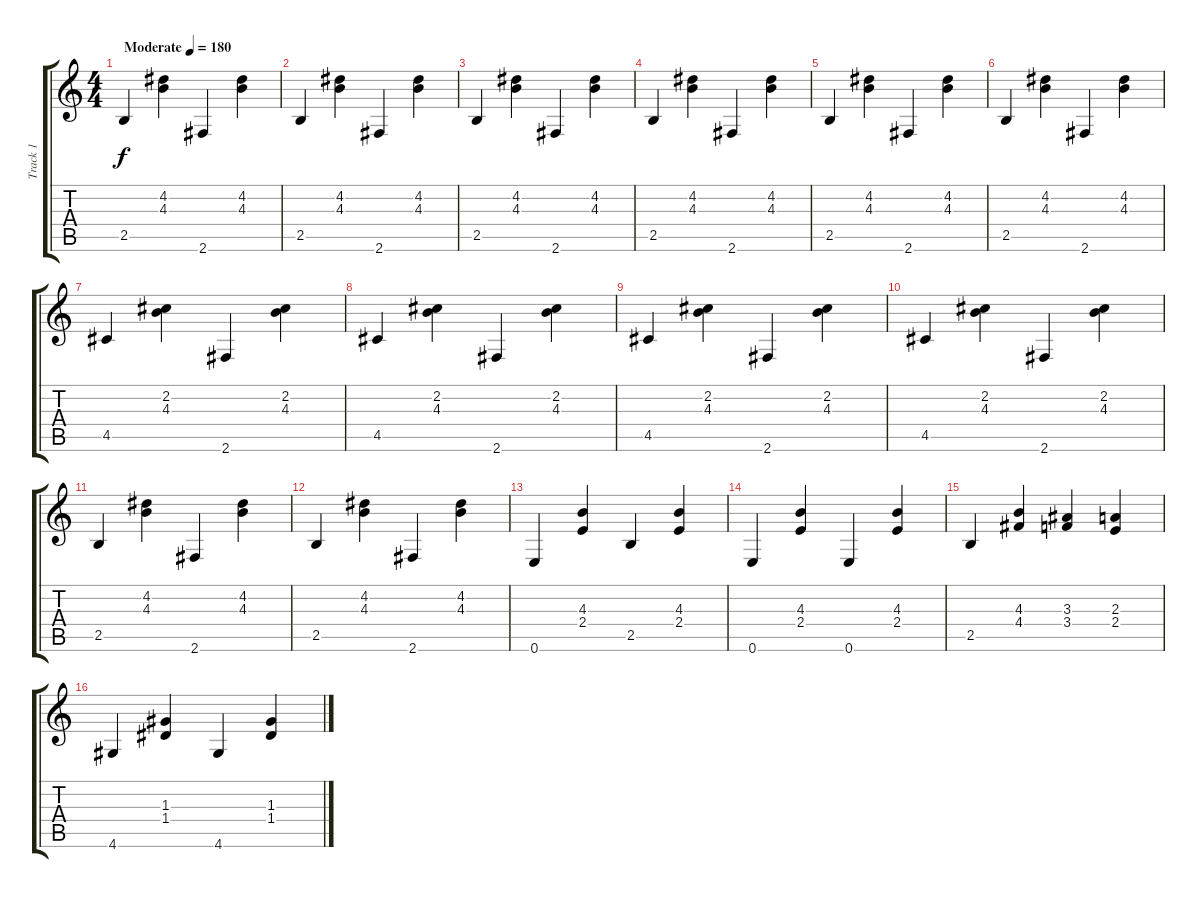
\track ("Track 1" "Track 1") {instrument acousticguitarsteel}
\staff {score tabs}
\tuning (E4 B3 G3 D3 A2 E2) {hide}
\ts (4 4)
\tempo (180 "Moderate")
\clef g2
\ks c
2.5.4{dy f instrument acousticguitarsteel} (4.2 4.3).4 2.6.4 (4.2 4.3).4 |
2.5.4 (4.2 4.3).4 2.6.4 (4.2 4.3).4 |
2.5.4 (4.2 4.3).4 2.6.4 (4.2 4.3).4 |
2.5.4 (4.2 4.3).4 2.6.4 (4.2 4.3).4 |
2.5.4 (4.2 4.3).4 2.6.4 (4.2 4.3).4 |
2.5.4 (4.2 4.3).4 2.6.4 (4.2 4.3).4 |
4.5.4 (2.2 4.3).4 2.6.4 (2.2 4.3).4 |
4.5.4 (2.2 4.3).4 2.6.4 (2.2 4.3).4 |
4.5.4 (2.2 4.3).4 2.6.4 (2.2 4.3).4 |
4.5.4 (2.2 4.3).4 2.6.4 (2.2 4.3).4 |
2.5.4 (4.2 4.3).4 2.6.4 (4.2 4.3).4 |
2.5.4 (4.2 4.3).4 2.6.4 (4.2 4.3).4 |
0.6.4 (4.3 2.4).4 2.5.4 (4.3 2.4).4 |
0.6.4 (4.3 2.4).4 0.6.4 (4.3 2.4).4 |
2.5.4 (4.3 4.4).4 (3.3 3.4).4 (2.3 2.4).4 |
4.6.4 (1.3 1.4).4 4.6.4 (1.3 1.4).4
